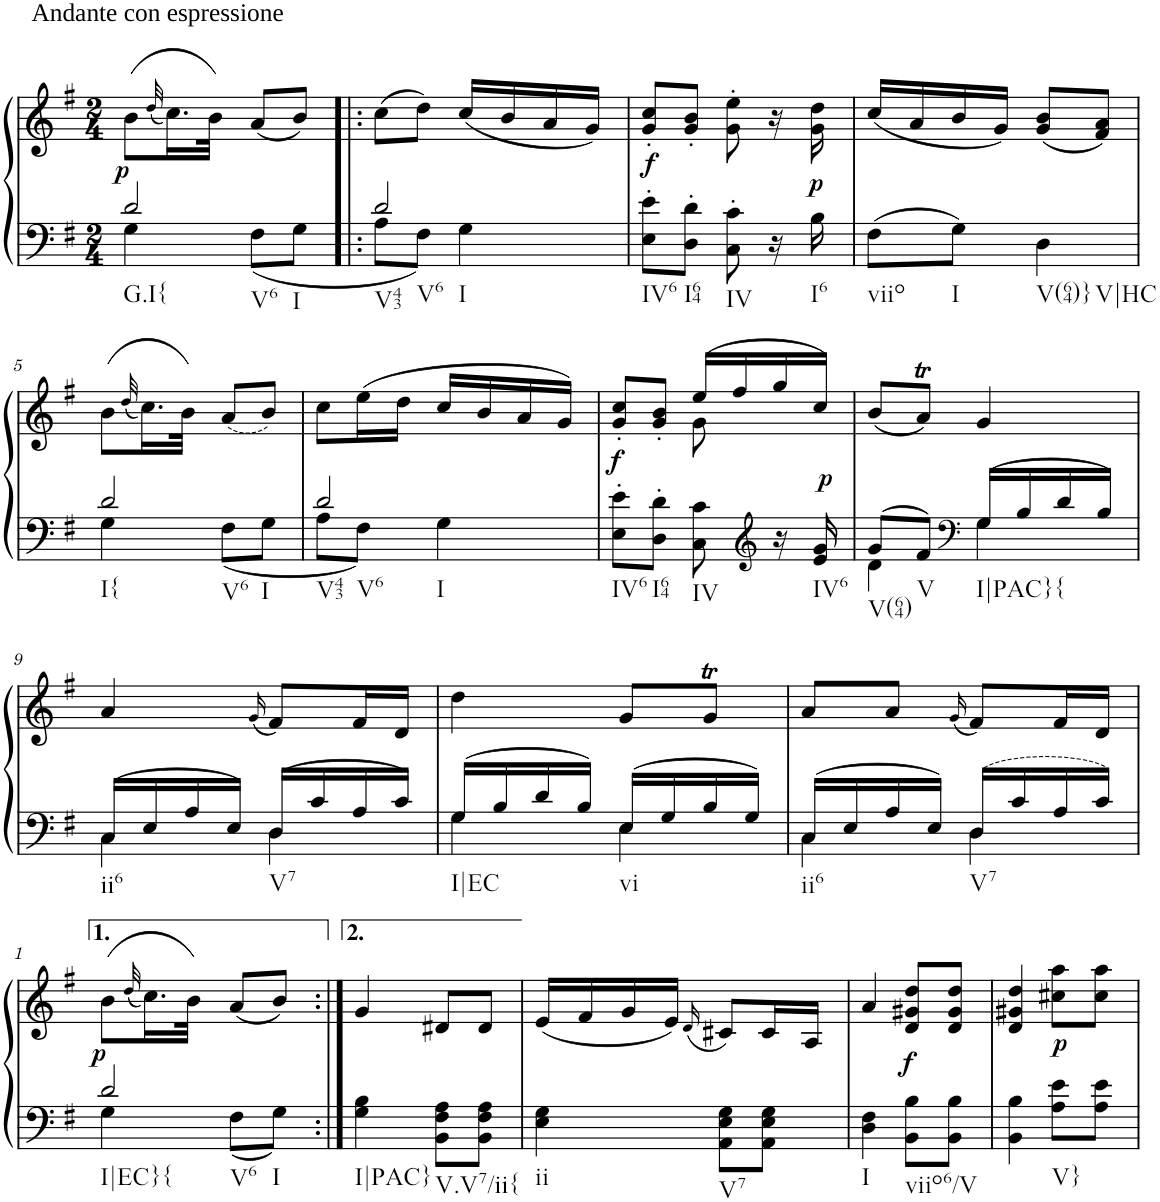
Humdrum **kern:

**kern	**kern	**dynam
*part1	*part1	*part1
*staff2	*staff1	*staff1/2
*I"Klavier linke Hand	*	*
*clefF4	*clefG2	*
*k[f#]	*k[f#]	*
*M2/4	*M2/4	*
=1	=1	=1
*^	*	*
!	!	!LO:TX:a:t=Andante con espressione	!
!LO:TX:b:t=G.I{	!	!	!
!LO:TX:b:t=V6	!	!	!
!LO:TX:b:t=I	!	!	!
!	!	!	!LO:DY:b
2d/	4G\	(8b\L	p
.	.	(32qdd/	.
.	.	16.cc\L)	.
.	.	32b\JJk)	.
.	8F#\L	(8a/L	.
.	8G\J	8b/J)	.
=2!|:	=2!|:	=2!|:	=2!|:
!LO:TX:b:t=V43	!	!	!
!LO:TX:b:t=V6	!	!	!
!LO:TX:b:t=I	!	!	!
2d/	8A\L	(8cc\L	.
.	8F#\J	8dd\J)	.
.	4G\	(16cc/LL	.
.	.	16b/	.
.	.	16a/	.
.	.	16g/JJ)	.
*v	*v	*	*
=3	=3	=3
!LO:TX:b:t=IV6	!	!
!	!	!LO:DY:b
8E\' 8e\'L	8g/' 8cc/'L	f
!LO:TX:b:t=I64	!	!
8D\' 8d\'J	8g/' 8b/'J	.
!LO:TX:b:t=IV	!	!
8C\' 8c\'	8g\' 8ee\'	.
16r	16r	.
!LO:TX:b:t=I6	!	!
!	!	!LO:DY:b
16B\	16g\ 16dd\	p
=4	=4	=4
!LO:TX:b:t=viio	!	!
8F#\L	(16cc/LL	.
.	16a/	.
!LO:TX:b:t=I	!	!
8G\J	16b/	.
.	16g/JJ)	.
!LO:TX:b:t=V(64)}	!	!
!LO:TX:b:t=V|HC	!	!
4D\	(8g/ 8b/L	.
.	8f#/ 8a/J)	.
!!LO:LB:g=z
=5	=5	=5
*^	*	*
!LO:TX:b:t=I{	!	!	!
!LO:TX:b:t=V6	!	!	!
!LO:TX:b:t=I	!	!	!
2d/	4G\	(8b\L	.
.	.	(32qdd/	.
.	.	16.cc\L)	.
.	.	32b\JJk)	.
.	8F#\L	(8a/L	.
.	8G\J	8b/J)	.
=6	=6	=6	=6
!LO:TX:b:t=V43	!	!	!
!LO:TX:b:t=V6	!	!	!
!LO:TX:b:t=I	!	!	!
2d/	8A\L	8cc\L	.
.	8F#\J	(16ee\L	.
.	.	16dd\JJ	.
.	4G\	16cc/LL	.
.	.	16b/	.
.	.	16a/	.
.	.	16g/JJ)	.
*v	*v	*	*
=7	=7	=7
*	*^	*
!LO:TX:b:t=IV6	!	!	!
!	!	!	!LO:DY:b
8E\' 8e\'L	8g/'< 8cc/'<L	4ryy	f
!LO:TX:b:t=I64	!	!	!
8D\' 8d\'J	8g/'< 8b/'<J	.	.
!LO:TX:b:t=IV	!	!	!
8C\ 8c\	(16ee/LL	8g\	.
.	16ff#/	.	.
*clefG2	*	*	*
16r	16gg/	8ryy	.
!LO:TX:b:t=IV6	!	!	!
!	!	!	!LO:DY:a=2
16e/ 16g/	16cc/JJ)	.	p
*	*v	*v	*
=8	=8	=8
*^	*	*
!LO:TX:b:t=V(64)	!	!	!
8g/L	4d\	(8b/L	.
!LO:TX:b:t=V	!	!	!
8f#/J	.	8aT/J)	.
*clefF4	*	*	*
!LO:TX:b:t=I|PAC}{	!	!	!
16G/LL	4G\	4g/	.
16B/	.	.	.
16d/	.	.	.
16B/JJ	.	.	.
!!LO:LB:g=z
=9	=9	=9	=9
!LO:TX:b:t=ii6	!	!	!
16C/LL	4C\	4a/	.
16E/	.	.	.
16A/	.	.	.
16E/JJ	.	.	.
.	.	(16qg/	.
!LO:TX:b:t=V7	!	!	!
16D/LL	4D\	8f#/L)	.
16c/	.	.	.
16A/	.	16f#/L	.
16c/JJ	.	16d/JJ	.
=10	=10	=10	=10
!LO:TX:b:t=I|EC	!	!	!
16G/LL	4G\	4dd\	.
16B/	.	.	.
16d/	.	.	.
16B/JJ	.	.	.
!LO:TX:b:t=vi	!	!	!
16E/LL	4E\	8g/L	.
16G/	.	.	.
16B/	.	8gT/J	.
16G/JJ	.	.	.
=11	=11	=11	=11
!LO:TX:b:t=ii6	!	!	!
16C/LL	4C\	8a/L	.
16E/	.	.	.
16A/	.	8a/J	.
16E/JJ	.	.	.
.	.	(16qg/	.
!LO:TX:b:t=V7	!	!	!
16D/LL	4D\	8f#/L)	.
16c/	.	.	.
16A/	.	16f#/L	.
16c/JJ	.	16d/JJ	.
!!LO:LB:g=z
=1	=1	=1	=1
!LO:TX:b:t=I|EC}{	!	!	!
!LO:TX:b:t=V6	!	!	!
!LO:TX:b:t=I	!	!	!
!	!	!	!LO:DY:b
2d/	4G\	(8b\L	p
.	.	(32qdd/	.
.	.	16.cc\L)	.
.	.	32b\JJk)	.
.	8F#\L	(8a/L	.
.	8G\J	8b/J)	.
=12:|!	=12:|!	=12:|!	=12:|!
!LO:TX:b:t=I|PAC}	!	!	!
*v	*v	*	*
4G\ 4B\	4g/	.
!LO:TX:b:t=V.V7/ii{	!	!
8BB\ 8F#\ 8A\L	8d#X/L	.
8BB\ 8F#\ 8A\J	8d#/J	.
=13	=13	=13
!LO:TX:b:t=ii	!	!
4E\ 4G\	(16e/LL	.
.	16f#/	.
.	16g/	.
.	16e/JJ)	.
.	(16qd/	.
!LO:TX:b:t=V7	!	!
8AA\ 8E\ 8G\L	8c#X/L)	.
8AA\ 8E\ 8G\J	16c#/L	.
.	16A/JJ	.
=14	=14	=14
!LO:TX:b:t=I	!	!
4D\ 4F#\	4a/	.
!LO:TX:b:t=viio6/V	!	!
!	!	!LO:DY:b
8BB\ 8B\L	8d/ 8g#X/ 8dd/L	f
8BB\ 8B\J	8d/ 8g#/ 8dd/J	.
=15	=15	=15
4BB\ 4B\	4d/ 4g#X/ 4dd/	.
!LO:TX:b:t=V}	!	!
!	!	!LO:DY:b
8A\ 8e\L	8cc#X\ 8aa\L	p
8A\ 8e\J	8cc#\ 8aa\J	.
=	=	=
*-	*-	*-
